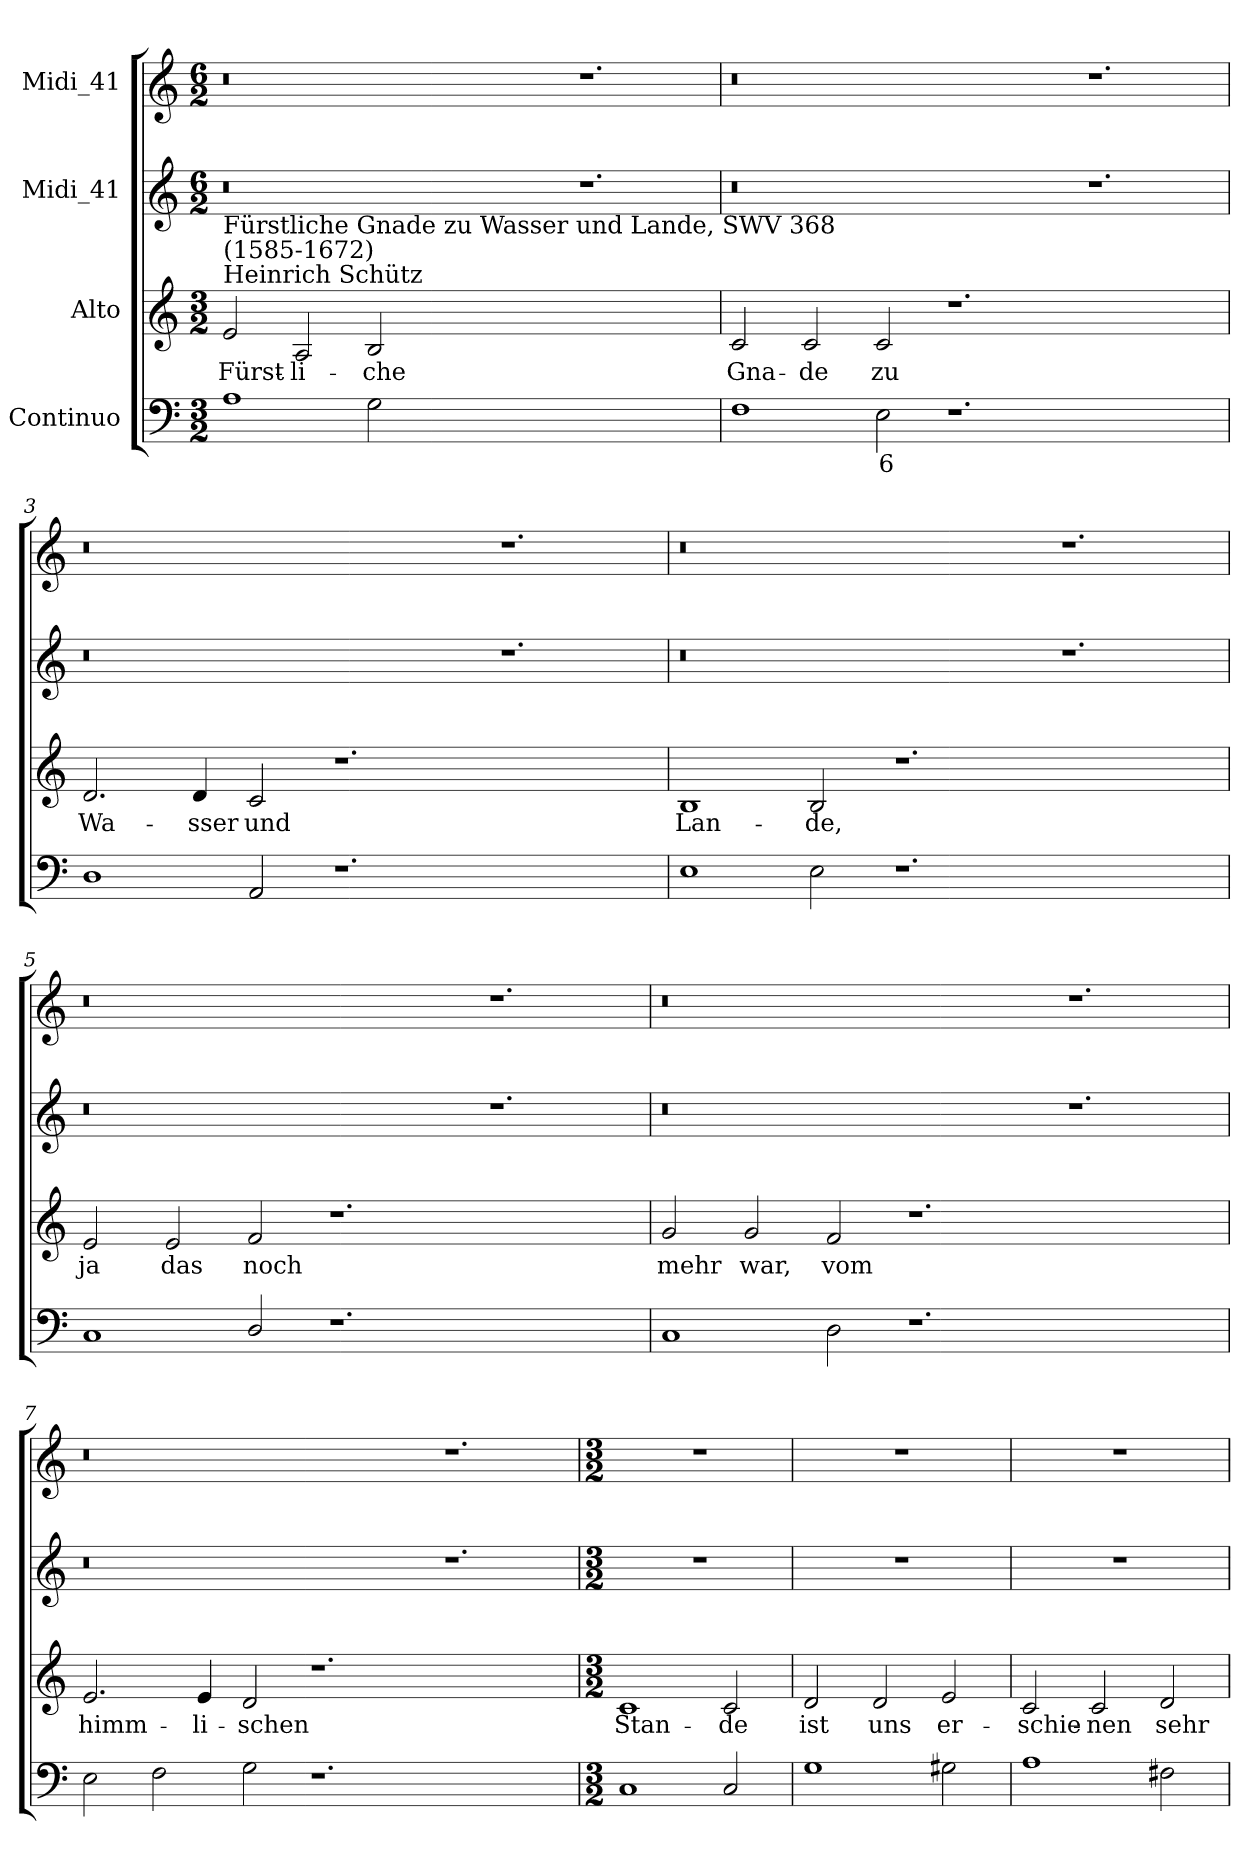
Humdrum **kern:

**kern	**text	**kern	**text	**kern	**kern
*part4	*part4	*part3	*part3	*part2	*part1
*staff4	*staff4	*staff3	*staff3	*staff2	*staff1
*I"Continuo	*	*I"Alto	*	*I"Midi_41	*I"Midi_41
*clefF4	*	*clefG2	*	*clefG2	*clefG2
*k[]	*	*k[]	*	*k[]	*k[]
*M3/2	*	*M3/2	*	*M6/2	*M6/2
*MM180	*	*MM180	*	*MM180	*MM180
=1	=1	=1	=1	=1	=1
!	!	!LO:TX:a:t=Heinrich Schütz	!	!	!
!	!	!LO:TX:a:t=(1585-1672)	!	!	!
!	!	!LO:TX:a:t=Fürstliche Gnade zu Wasser und Lande, SWV 368	!	!	!
!	!	!	!LO:LY:b	!	!
1A	.	2e/	Fürst-	0.r	0.r
!	!	!	!LO:LY:b	!	!
.	.	2A/	-li-	.	.
!	!	!	!LO:LY:b	!	!
2G\	.	2B/	-che	.	.
0.ryy	.	0.ryy	.	.	.
.	.	.	.	1.r	1.r
=2	=2	=2	=2	=2	=2
!	!	!	!LO:LY:b	!	!
1F	.	2c/	Gna-	0.r	0.r
!	!	!	!LO:LY:b	!	!
.	.	2c/	-de	.	.
!	!LO:LY:b	!	!LO:LY:b	!	!
2E\	6	2c/	zu	.	.
1.r	.	1.r	.	.	.
1.ryy	.	1.ryy	.	1.r	1.r
=3	=3	=3	=3	=3	=3
!	!	!	!LO:LY:b	!	!
1D	.	2.d/	Wa-	0.r	0.r
!	!	!	!LO:LY:b	!	!
.	.	4d/	-sser	.	.
!	!	!	!LO:LY:b	!	!
2AA/	.	2c/	und	.	.
1.r	.	1.r	.	.	.
1.ryy	.	1.ryy	.	1.r	1.r
=4	=4	=4	=4	=4	=4
!	!	!	!LO:LY:b	!	!
1E	.	1B	Lan-	0.r	0.r
!	!	!	!LO:LY:b	!	!
2E\	.	2B/	-de,	.	.
1.r	.	1.r	.	.	.
1.ryy	.	1.ryy	.	1.r	1.r
=5	=5	=5	=5	=5	=5
!	!	!	!LO:LY:b	!	!
1C	.	2e/	ja	0.r	0.r
!	!	!	!LO:LY:b	!	!
.	.	2e/	das	.	.
!	!	!	!LO:LY:b	!	!
2D/	.	2f/	noch	.	.
1.r	.	1.r	.	.	.
1.ryy	.	1.ryy	.	1.r	1.r
!!LO:LB:g=z
=6	=6	=6	=6	=6	=6
!	!	!	!LO:LY:b	!	!
1C	.	2g/	mehr	0.r	0.r
!	!	!	!LO:LY:b	!	!
.	.	2g/	war,	.	.
!	!	!	!LO:LY:b	!	!
2D\	.	2f/	vom	.	.
1.r	.	1.r	.	.	.
1.ryy	.	1.ryy	.	1.r	1.r
=7	=7	=7	=7	=7	=7
!	!	!	!LO:LY:b	!	!
2E\	.	2.e/	himm-	0.r	0.r
2F\	.	.	.	.	.
!	!	!	!LO:LY:b	!	!
.	.	4e/	-li-	.	.
!	!	!	!LO:LY:b	!	!
2G\	.	2d/	-schen	.	.
1.r	.	1.r	.	.	.
1.ryy	.	1.ryy	.	1.r	1.r
!!LO:LB:g=z
=8	=8	=8	=8	=8	=8
*M3/2	*	*M3/2	*	*M3/2	*M3/2
!	!	!	!LO:LY:b	!	!
1C	.	1c	Stan-	1.r	1.r
!	!	!	!LO:LY:b	!	!
2C/	.	2c/	-de	.	.
=9	=9	=9	=9	=9	=9
!	!	!	!LO:LY:b	!	!
1G	.	2d/	ist	1.r	1.r
!	!	!	!LO:LY:b	!	!
.	.	2d/	uns	.	.
!	!	!	!LO:LY:b	!	!
2G#X\	.	2e/	er-	.	.
=10	=10	=10	=10	=10	=10
!	!	!	!LO:LY:b	!	!
1A	.	2c/	-schie-	1.r	1.r
!	!	!	!LO:LY:b	!	!
.	.	2c/	-nen	.	.
!	!	!	!LO:LY:b	!	!
2F#X\	.	2d/	sehr	.	.
=	=	=	=	=	=
*-	*-	*-	*-	*-	*-
